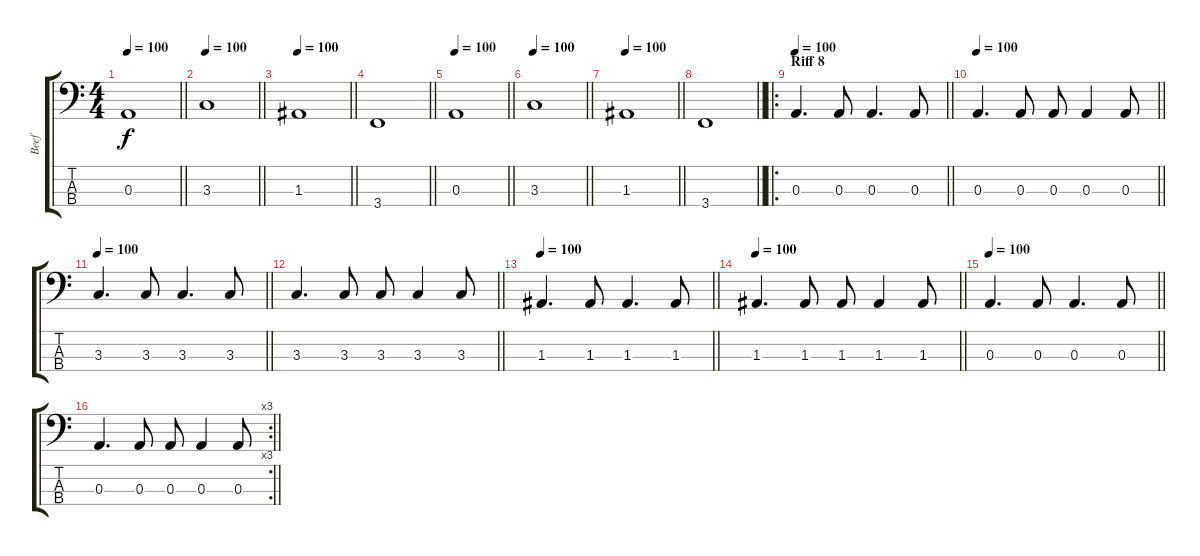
\track ("Beef" "Beef") {instrument electricbassfinger}
\staff {score tabs}
\tuning (G2 D2 A1 D1) {hide}
\ts (4 4)
\tempo 100
\clef f4
\barLineRight lightlight
\ks c
0.3.1{dy f} |
\tempo 100
\barLineRight lightlight
3.3.1 |
\tempo 100
\barLineRight lightlight
1.3.1 |
\barLineRight lightlight
3.4.1 |
\tempo 100
\barLineRight lightlight
0.3.1 |
\tempo 100
\barLineRight lightlight
3.3.1 |
\tempo 100
\barLineRight lightlight
1.3.1 |
\barLineRight lightlight
3.4.1 |
\ro
\section ("" "Riff 8")
\tempo 100
\barLineRight lightlight
0.3.4{d} 0.3.8 0.3.4{d} 0.3.8 |
\tempo 100
\barLineRight lightlight
0.3.4{d} 0.3.8 0.3.8 0.3.4 0.3.8 |
\tempo 100
\barLineRight lightlight
3.3.4{d} 3.3.8 3.3.4{d} 3.3.8 |
\barLineRight lightlight
3.3.4{d} 3.3.8 3.3.8 3.3.4 3.3.8 |
\tempo 100
\barLineRight lightlight
1.3.4{d} 1.3.8 1.3.4{d} 1.3.8 |
\tempo 100
\barLineRight lightlight
1.3.4{d} 1.3.8 1.3.8 1.3.4 1.3.8 |
\tempo 100
\barLineRight lightlight
0.3.4{d} 0.3.8 0.3.4{d} 0.3.8 |
\rc 3
\barLineRight lightlight
0.3.4{d} 0.3.8 0.3.8 0.3.4 0.3.8
